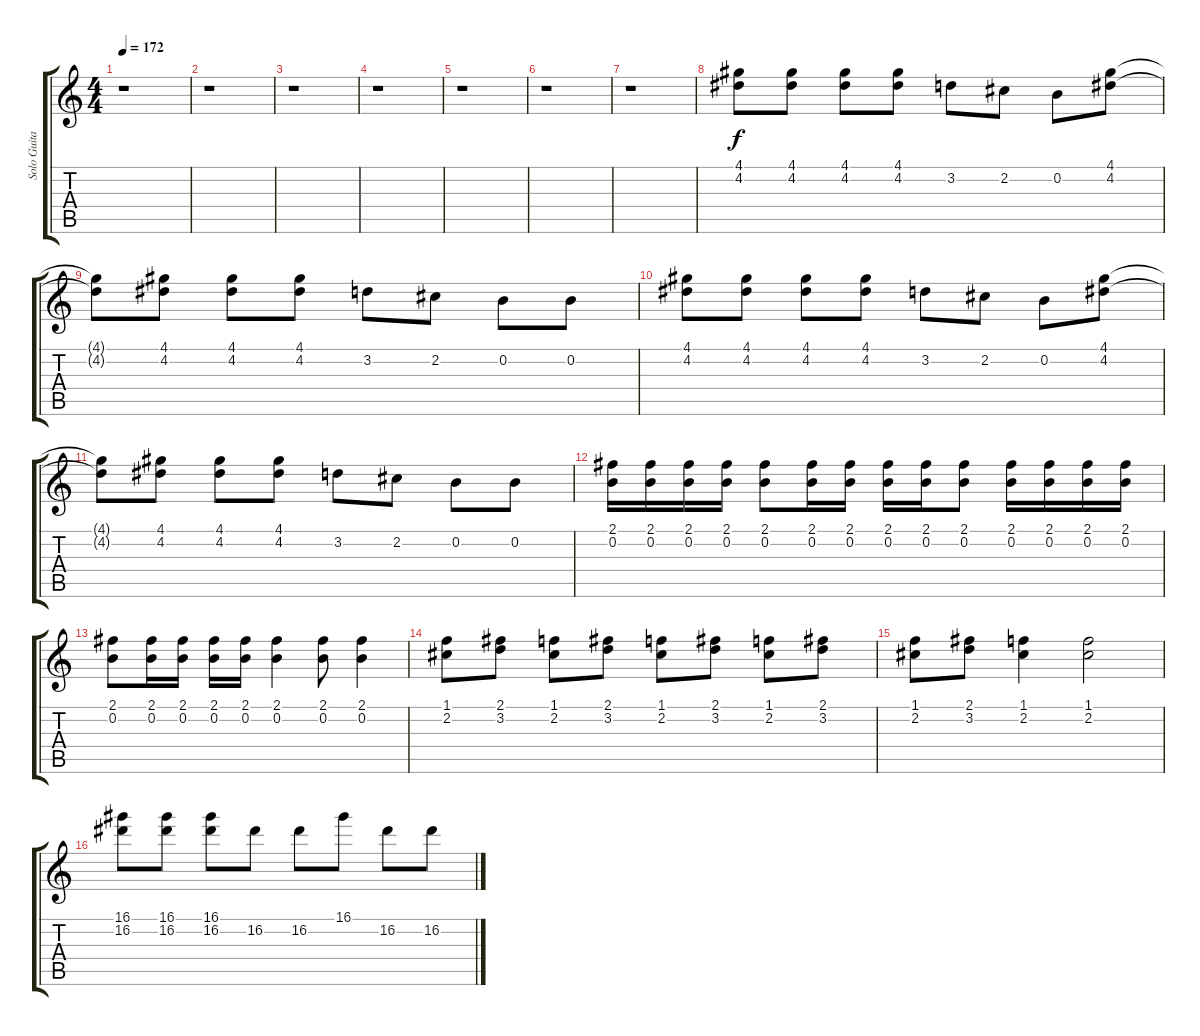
\track ("Solo Guitar" "Solo Guita") {instrument overdrivenguitar}
\staff {score tabs}
\tuning (E4 B3 G3 D3 A2 E2) {hide}
\ts (4 4)
\tempo 172
\clef g2
\ks c
r.1{dy f} |
r.1 |
r.1 |
r.1 |
r.1 |
r.1 |
r.1 |
(4.1 4.2).8 (4.1 4.2).8 (4.1 4.2).8 (4.1 4.2).8 3.2.8 2.2.8 0.2.8 (4.1 4.2).8 |
(4.1{t} 4.2{t}).8 (4.1 4.2).8 (4.1 4.2).8 (4.1 4.2).8 3.2.8 2.2.8 0.2.8 0.2.8 |
(4.1 4.2).8 (4.1 4.2).8 (4.1 4.2).8 (4.1 4.2).8 3.2.8 2.2.8 0.2.8 (4.1 4.2).8 |
(4.1{t} 4.2{t}).8 (4.1 4.2).8 (4.1 4.2).8 (4.1 4.2).8 3.2.8 2.2.8 0.2.8 0.2.8 |
(2.1 0.2).16 (2.1 0.2).16 (2.1 0.2).16 (2.1 0.2).16 (2.1 0.2).8 (2.1 0.2).16 (2.1 0.2).16 (2.1 0.2).16 (2.1 0.2).16 (2.1 0.2).8 (2.1 0.2).16 (2.1 0.2).16 (2.1 0.2).16 (2.1 0.2).16 |
(2.1 0.2).8 (2.1 0.2).16 (2.1 0.2).16 (2.1 0.2).16 (2.1 0.2).16 (2.1 0.2).4 (2.1 0.2).8 (2.1 0.2).4 |
(1.1 2.2).8 (2.1 3.2).8 (1.1 2.2).8 (2.1 3.2).8 (1.1 2.2).8 (2.1 3.2).8 (1.1 2.2).8 (2.1 3.2).8 |
(1.1 2.2).8 (2.1 3.2).8 (1.1 2.2).4 (1.1 2.2).2 |
(16.1 16.2).8 (16.1 16.2).8 (16.1 16.2).8 16.2.8 16.2.8 16.1.8 16.2.8 16.2.8
